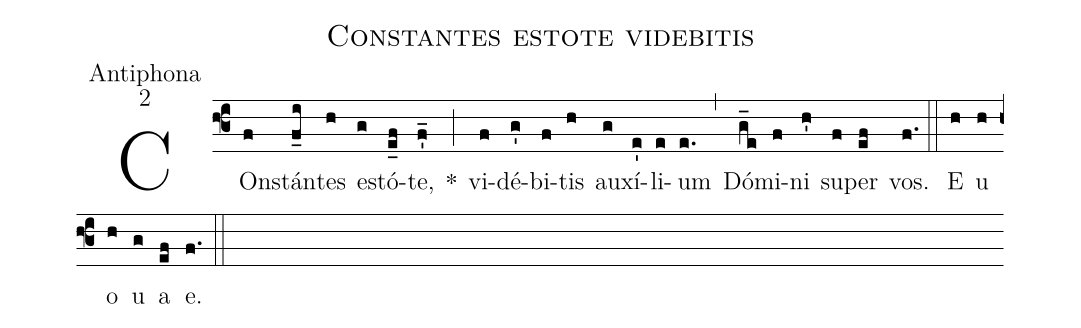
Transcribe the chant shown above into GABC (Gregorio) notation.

name:Constantes estote videbitis;
office-part:Antiphona;
mode:2;
%%
(f3) COn(f)stán(f_i)tes(h) e(g)stó(e_f)te,(f'_) *(;) vi(f)dé(g')bi(f)tis(h) au(g)xí(e')li(e)um(e.) (,) Dó(g_e)mi(f)ni(h') su(f)per(ef) vos.(f.) (::)E(h) u(h) o(h) u(g) a(ef) e.(f.) (::)
